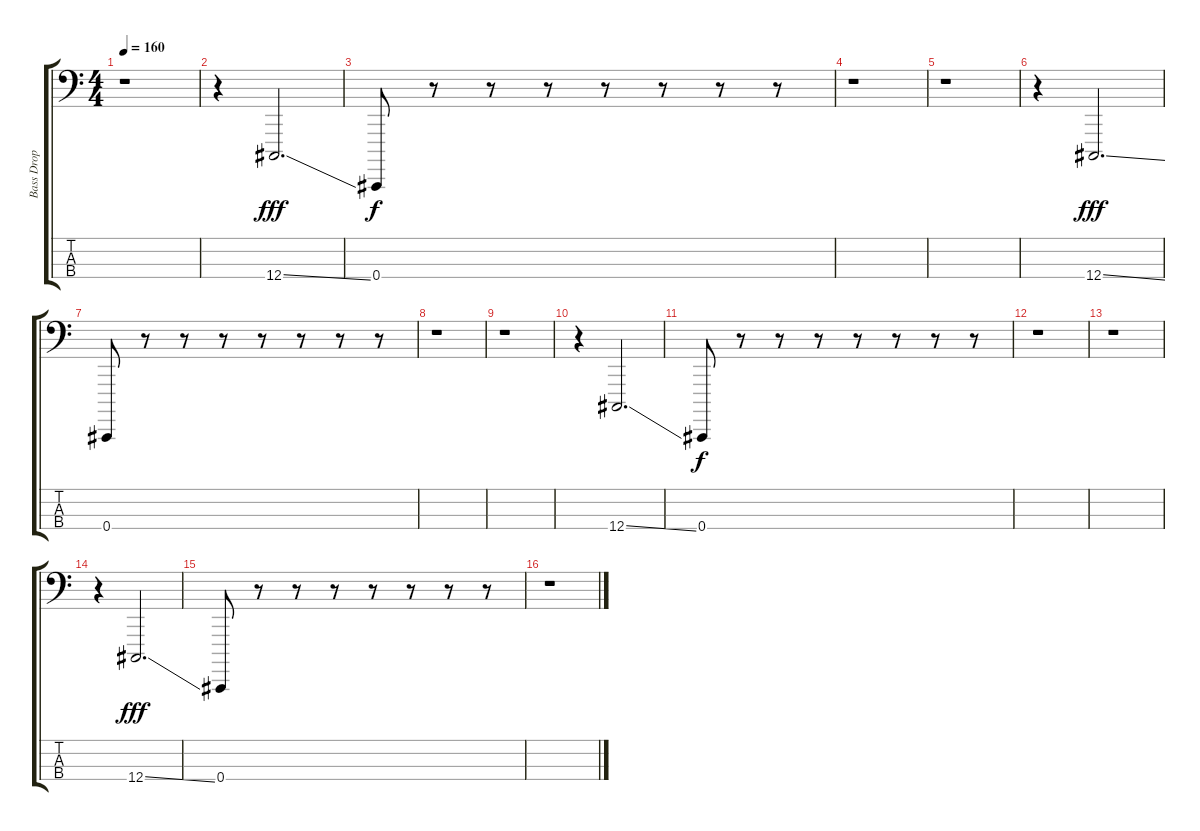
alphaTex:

\track ("Bass Drop" "Bass Drop") {instrument ocarina}
\staff {score tabs}
\tuning (Gb2 Db2 Ab1 Db0) {hide}
\ts (4 4)
\tempo 160
\clef f4
\ks c
r.1{dy mp} |
r.4 12.4{ss}.2{d dy fff} |
0.4.8{dy f} r.8 r.8 r.8 r.8 r.8 r.8 r.8 |
r.1 |
r.1 |
r.4 12.4{ss}.2{d dy fff} |
0.4.8 r.8 r.8 r.8 r.8 r.8 r.8 r.8 |
r.1 |
r.1 |
r.4 12.4{ss}.2{d} |
0.4.8{dy f} r.8 r.8 r.8 r.8 r.8 r.8 r.8 |
r.1 |
r.1 |
r.4 12.4{ss}.2{d dy fff} |
0.4.8 r.8 r.8 r.8 r.8 r.8 r.8 r.8 |
r.1
